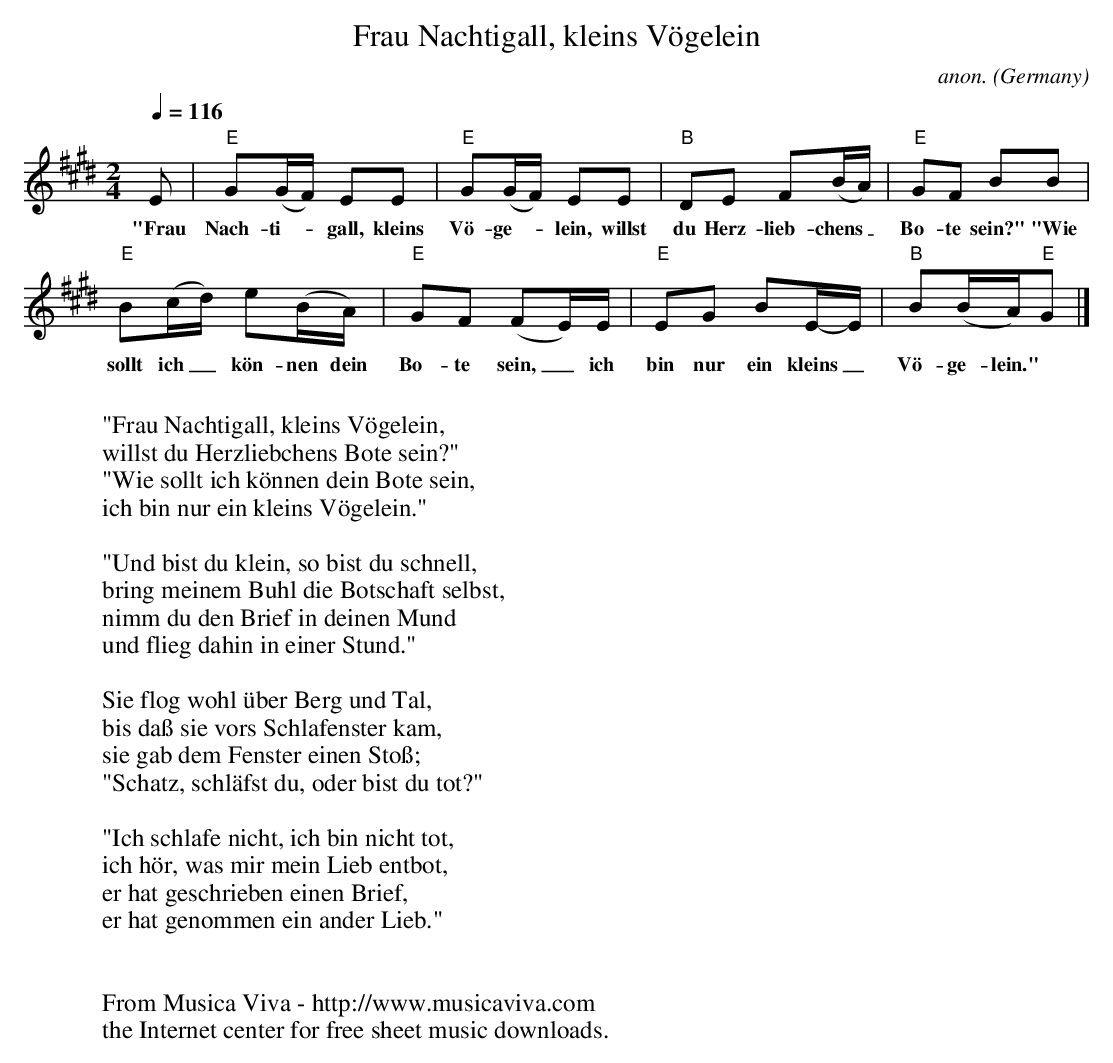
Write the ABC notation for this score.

X:1
T:Frau Nachtigall, kleins V\"ogelein
C:anon.
O:Germany
M:2/4
L:1/8
Q:1/4=116
K:E
E|"E"G(G/F/) EE|"E"G(G/F/) EE|"B"DE F(B/A/)|"E"GF BB|
w:"Frau Nach-ti--gall, kleins V\"o-ge--lein, willst du Herz-lieb-chens_ Bo-te sein?" "Wie
"E"B(c/d/) e(B/A/)|"E"GF (FE/)E/|"E"EG BE/-E/|"B"B(B/A/)"E"G|]
w:sollt ich_ k\"on-nen dein Bo-te sein,_ ich bin nur ein kleins_ V\"o-ge-lein."
W:
W:"Frau Nachtigall, kleins V\"ogelein,
W:willst du Herzliebchens Bote sein?"
W:"Wie sollt ich k\"onnen dein Bote sein,
W:ich bin nur ein kleins V\"ogelein."
W:
W:"Und bist du klein, so bist du schnell,
W:bring meinem Buhl die Botschaft selbst,
W:nimm du den Brief in deinen Mund
W:und flieg dahin in einer Stund."
W:
W:Sie flog wohl \"uber Berg und Tal,
W:bis da\ss sie vors Schlafenster kam,
W:sie gab dem Fenster einen Sto\ss;
W:"Schatz, schl\"afst du, oder bist du tot?"
W:
W:"Ich schlafe nicht, ich bin nicht tot,
W:ich h\"or, was mir mein Lieb entbot,
W:er hat geschrieben einen Brief,
W:er hat genommen ein ander Lieb."
W:
W:
W:  From Musica Viva - http://www.musicaviva.com
W:  the Internet center for free sheet music downloads.
